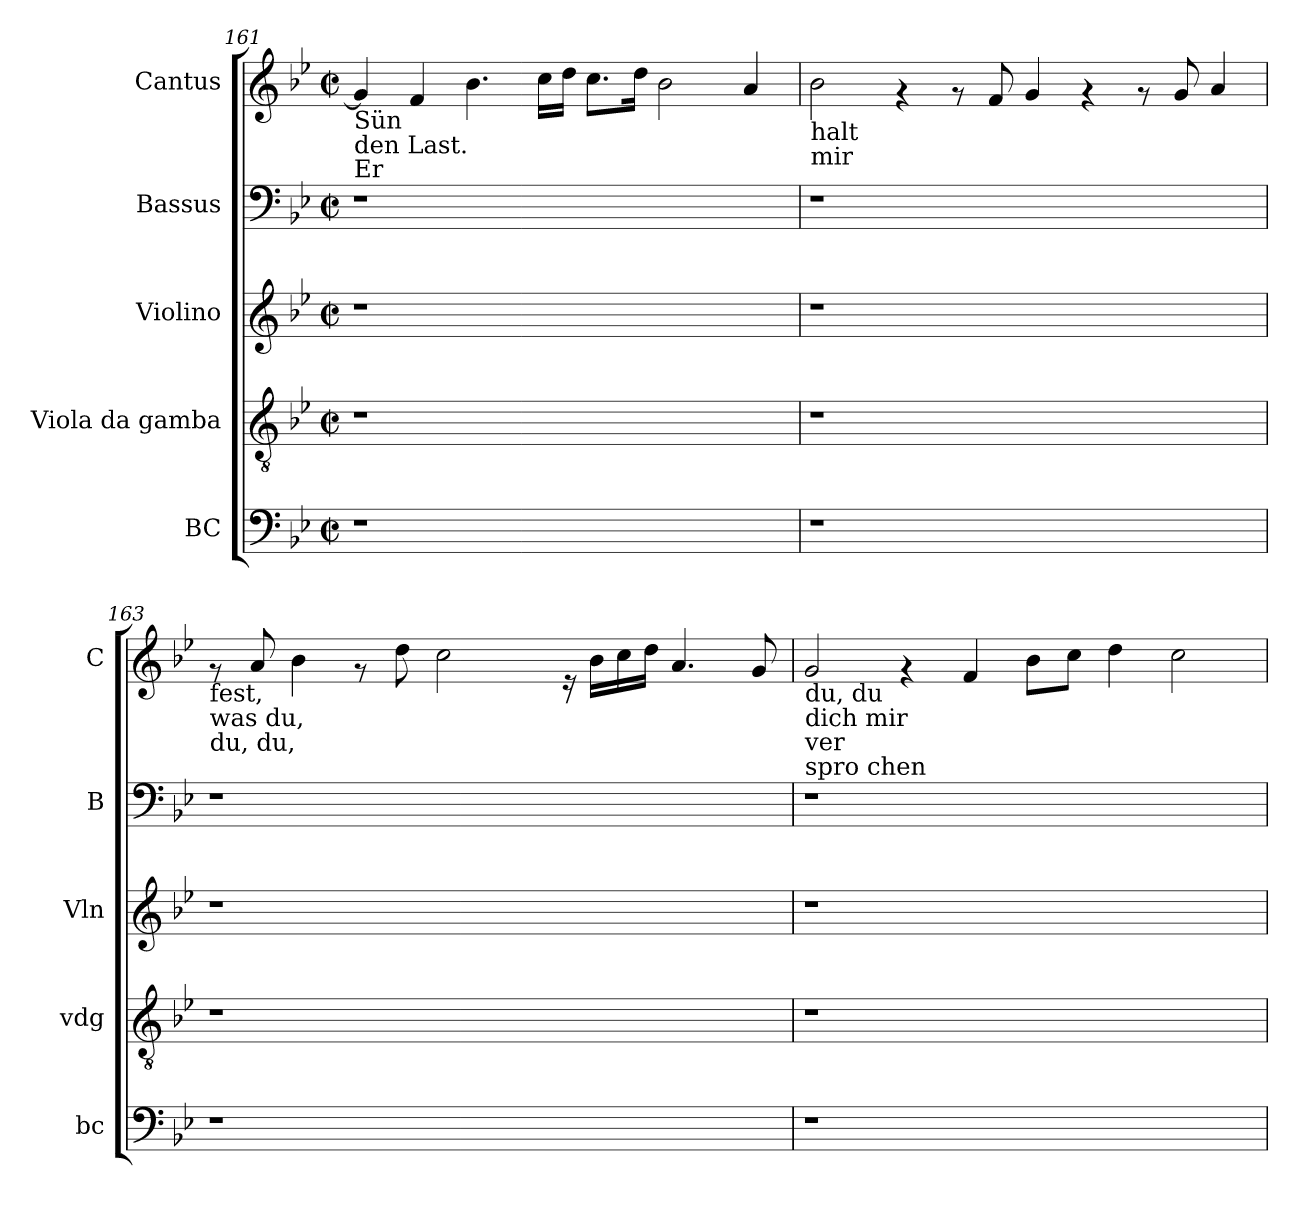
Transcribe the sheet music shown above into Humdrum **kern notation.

**kern	**kern	**kern	**kern	**kern
*part5	*part4	*part3	*part2	*part1
*staff5	*staff4	*staff3	*staff2	*staff1
*I"BC	*I"Viola da gamba	*I"Violino	*I"Bassus	*I"Cantus
*I'bc	*I'vdg	*I'Vln	*I'B	*I'C
*clefF4	*clefGv2	*clefG2	*clefF4	*clefG2
*k[b-e-]	*k[b-e-]	*k[b-e-]	*k[b-e-]	*k[b-e-]
*B-:	*B-:	*B-:	*B-:	*B-:
*M2/2	*M2/2	*M2/2	*M2/2	*M2/2
*met(c|)	*met(c|)	*met(c|)	*met(c|)	*met(c|)
=161	=161	=161	=161	=161
!	!	!	!	!LO:TX:b:t=Sün
!	!	!	!	!LO:TX:b:t=den Last.
!	!	!	!	!LO:TX:b:t=Er
1r	1r	1r	1r	4g/]
.	.	.	.	4f/
.	.	.	.	4.b-\
.	.	.	.	16cc\LL
.	.	.	.	16dd\JJ
1ryy	1ryy	1ryy	1ryy	8.cc\L
.	.	.	.	16dd\Jk
.	.	.	.	2b-\
.	.	.	.	4a/
!!LO:PB:g=z
=162	=162	=162	=162	=162
!	!	!	!	!LO:TX:b:t=halt
!	!	!	!	!LO:TX:b:t=mir
1r	1r	1r	1r	2b-\
.	.	.	.	4rf
.	.	.	.	8rf
.	.	.	.	8f/
1ryy	1ryy	1ryy	1ryy	4g/
.	.	.	.	4rf
.	.	.	.	8rf
.	.	.	.	8g/
.	.	.	.	4a/
=163	=163	=163	=163	=163
!	!	!	!	!LO:TX:b:t=fest,
!	!	!	!	!LO:TX:b:t=was du,
!	!	!	!	!LO:TX:b:t=du, du,
1r	1r	1r	1r	8rf
.	.	.	.	8a/
.	.	.	.	4b-\
.	.	.	.	8rf
.	.	.	.	8dd\
.	.	.	.	2cc\
1ryy	1ryy	1ryy	1ryy	.
.	.	.	.	16re
.	.	.	.	16b-\LL
.	.	.	.	16cc\
.	.	.	.	16dd\JJ
.	.	.	.	4.a/
.	.	.	.	8g/
=164	=164	=164	=164	=164
!	!	!	!	!LO:TX:b:t=du, du
!	!	!	!	!LO:TX:b:t=dich mir
!	!	!	!	!LO:TX:b:t=ver
!	!	!	!	!LO:TX:b:t=spro chen
1r	1r	1r	1r	2g/
.	.	.	.	4rf
.	.	.	.	4f/
1ryy	1ryy	1ryy	1ryy	8b-\L
.	.	.	.	8cc\J
.	.	.	.	4dd\
.	.	.	.	2cc\
=	=	=	=	=
*-	*-	*-	*-	*-
